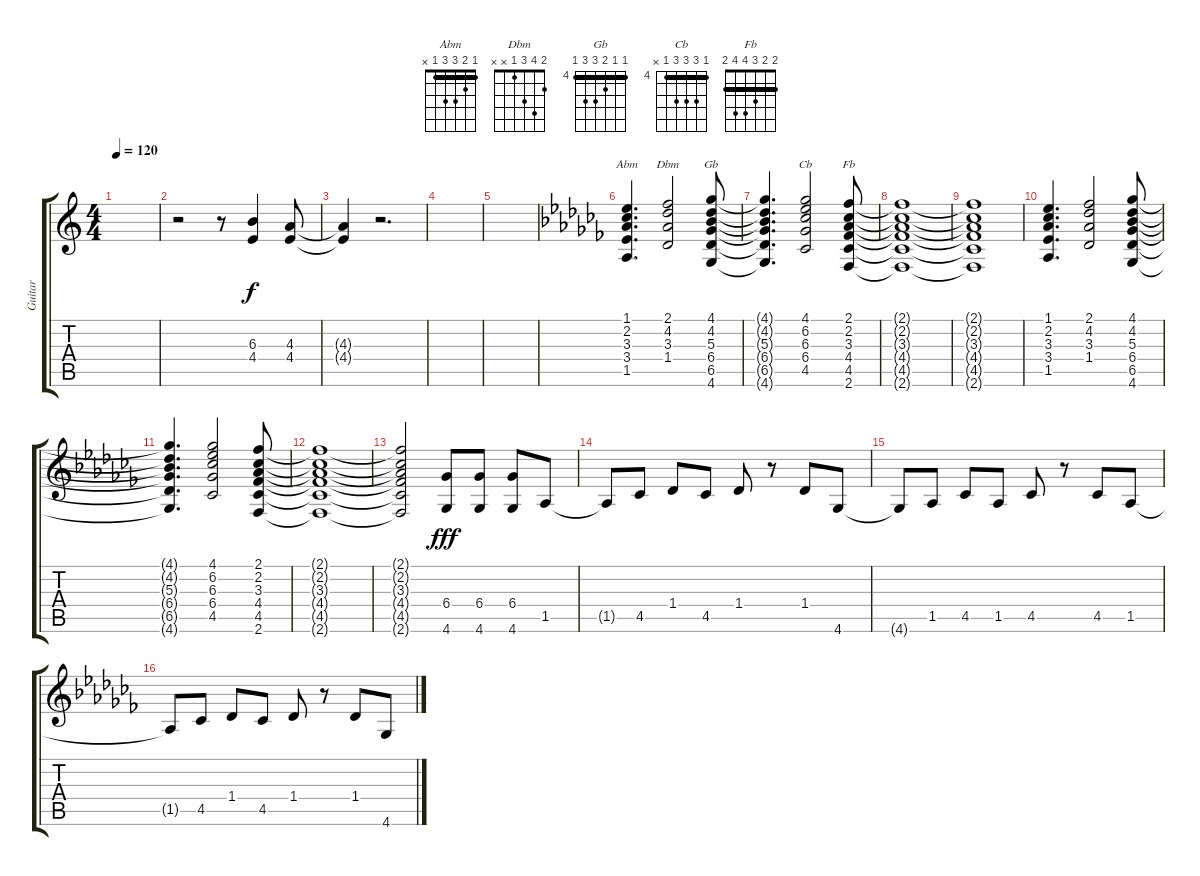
\track ("Guitar" "Guitar") {instrument distortionguitar}
\staff {score tabs}
\tuning (D4 A3 F3 C3 G2 D2) {hide}
\chord ("Abm" 1 2 3 3 1 x) {barre 1}
\chord ("Dbm" 2 4 3 1 x x)
\chord ("Gb" 4 4 5 6 6 4) {firstfret 4 barre 4}
\chord ("Cb" 4 6 6 6 4 x) {firstfret 4 barre 4}
\chord ("Fb" 2 2 3 4 4 2) {barre 2}
\ts (4 4)
\tempo 120
\clef g2
\ks aminor
|
r.2 r.8 (6.3 4.4).4 (4.3 4.4).8 |
(4.3{t} 4.4{t}).4 r.2{d} |
|
|
\ks abminor
(1.1 2.2 3.3 3.4 1.5).4{d ch "Abm"} (2.1 4.2 3.3 1.4).2{ch "Dbm"} (4.1 4.2 5.3 6.4 6.5 4.6).8{ch "Gb"} |
(4.1{t} 4.2{t} 5.3{t} 6.4{t} 6.5{t} 4.6{t}).4{d} (4.1 6.2 6.3 6.4 4.5).2{ch "Cb"} (2.1 2.2 3.3 4.4 4.5 2.6).8{ch "Fb"} |
(2.1{t} 2.2{t} 3.3{t} 4.4{t} 4.5{t} 2.6{t}).1 |
(2.1{t} 2.2{t} 3.3{t} 4.4{t} 4.5{t} 2.6{t}).1 |
(1.1 2.2 3.3 3.4 1.5).4{d} (2.1 4.2 3.3 1.4).2 (4.1 4.2 5.3 6.4 6.5 4.6).8 |
(4.1{t} 4.2{t} 5.3{t} 6.4{t} 6.5{t} 4.6{t}).4{d} (4.1 6.2 6.3 6.4 4.5).2 (2.1 2.2 3.3 4.4 4.5 2.6).8 |
(2.1{t} 2.2{t} 3.3{t} 4.4{t} 4.5{t} 2.6{t}).1 |
(2.1{t} 2.2{t} 3.3{t} 4.4{t} 4.5{t} 2.6{t}).2 (6.4 4.6).8{dy fff} (6.4 4.6).8 (6.4 4.6).8 1.5.8 |
1.5{t}.8 4.5.8 1.4.8 4.5.8 1.4.8 r.8 1.4.8 4.6.8 |
4.6{t}.8 1.5.8 4.5.8 1.5.8 4.5.8 r.8 4.5.8 1.5.8 |
1.5{t}.8 4.5.8 1.4.8 4.5.8 1.4.8 r.8 1.4.8 4.6.8
